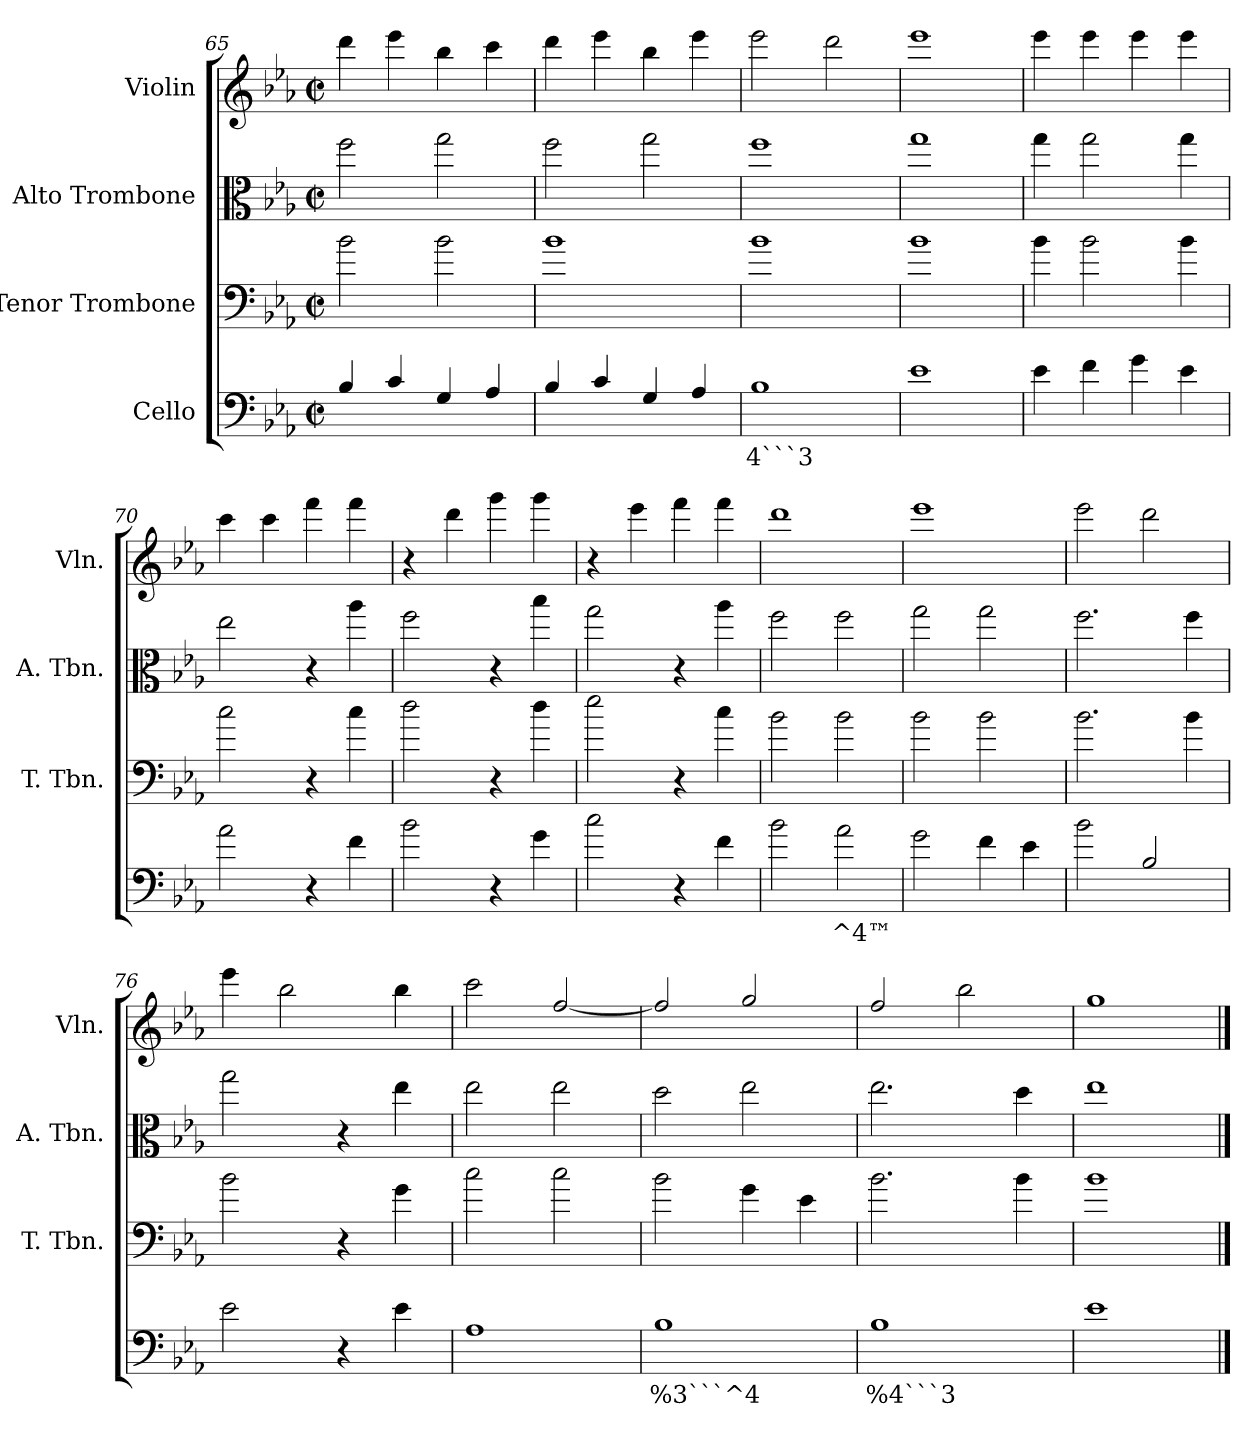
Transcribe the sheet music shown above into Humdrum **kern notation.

**kern	**text	**kern	**kern	**kern
*part4	*part4	*part3	*part2	*part1
*staff4	*staff4	*staff3	*staff2	*staff1
*I"Cello	*	*I"Tenor Trombone	*I"Alto Trombone	*I"Violin
*	*	*I'T. Tbn.	*I'A. Tbn.	*I'Vln.
*clefF4	*	*clefF4	*clefC3	*clefG2
*ITrd7c12	*	*ITrd7c12	*ITrd7c12	*ITrd7c12
*k[b-e-a-]	*	*k[b-e-a-]	*k[b-e-a-]	*k[b-e-a-]
*E-:	*	*E-:	*E-:	*E-:
*M2/2	*	*M2/2	*M2/2	*M2/2
*met(c|)	*	*met(c|)	*met(c|)	*met(c|)
=65	=65	=65	=65	=65
4BB-/	.	2B-\	2f\	4dd\
4C/	.	.	.	4ee-\
4GG/	.	2B-\	2g\	4b-\
4AA-/	.	.	.	4cc\
=66	=66	=66	=66	=66
4BB-/	.	1B-	2f\	4dd\
4C/	.	.	.	4ee-\
4GG/	.	.	2g\	4b-\
4AA-/	.	.	.	4ee-\
=67	=67	=67	=67	=67
!	!LO:LY:b	!	!	!
1BB-	4```3	1B-	1f	2ee-\
.	.	.	.	2dd\
=68	=68	=68	=68	=68
1E-	.	1B-	1g	1ee-
=69	=69	=69	=69	=69
4E-\	.	4B-\	4g\	4ee-\
4F\	.	2B-\	2g\	4ee-\
4G\	.	.	.	4ee-\
4E-\	.	4B-\	4g\	4ee-\
=70	=70	=70	=70	=70
2A-\	.	2c\	2e-\	4cc\
.	.	.	.	4cc\
4r	.	4r	4r	4ff\
4F\	.	4c\	4a-\	4ff\
!!LO:LB:g=z
=71	=71	=71	=71	=71
2B-\	.	2d\	2f\	4r
.	.	.	.	4dd\
4r	.	4r	4r	4gg\
4G\	.	4d\	4b-\	4gg\
=72	=72	=72	=72	=72
2c\	.	2e-\	2g\	4r
.	.	.	.	4ee-\
4r	.	4r	4r	4ff\
4F\	.	4c\	4a-\	4ff\
=73	=73	=73	=73	=73
2B-\	.	2B-\	2f\	1dd
!	!LO:LY:b	!	!	!
2A-\	^4™	2B-\	2f\	.
=74	=74	=74	=74	=74
2G\	.	2B-\	2g\	1ee-
4F\	.	2B-\	2g\	.
4E-\	.	.	.	.
=75	=75	=75	=75	=75
2B-\	.	2.B-\	2.f\	2ee-\
2BB-/	.	.	.	2dd\
.	.	4B-\	4f\	.
=76	=76	=76	=76	=76
2E-\	.	2B-\	2g\	4ee-\
.	.	.	.	2b-\
4r	.	4r	4r	.
4E-\	.	4G\	4e-\	4b-\
=77	=77	=77	=77	=77
1AA-	.	2c\	2e-\	2cc\
.	.	2c\	2e-\	[2f/
=78	=78	=78	=78	=78
!	!LO:LY:b	!	!	!
1BB-	%3```^4	2B-\	2d\	2f/]
.	.	4G\	2e-\	2g/
.	.	4E-\	.	.
=79	=79	=79	=79	=79
!	!LO:LY:b	!	!	!
1BB-	%4```3	2.B-\	2.e-\	2f/
.	.	.	.	2b-\
.	.	4B-\	4d\	.
=80	=80	=80	=80	=80
1E-	.	1B-	1e-	1g
==	==	==	==	==
*-	*-	*-	*-	*-
